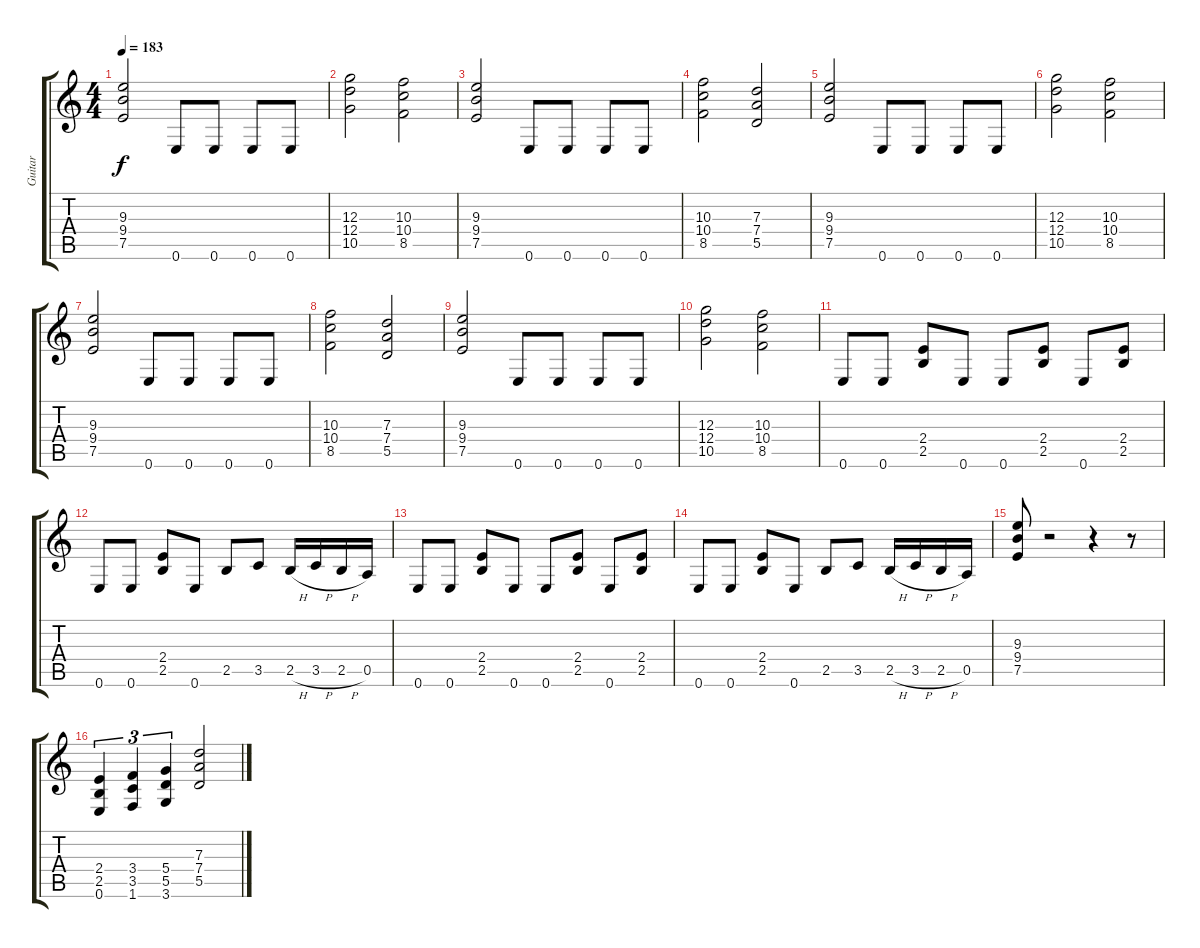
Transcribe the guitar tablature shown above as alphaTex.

\track ("Guitar" "Guitar") {instrument distortionguitar}
\staff {score tabs}
\tuning (E4 B3 G3 D3 A2 E2) {hide}
\ts (4 4)
\tempo 183
\clef g2
\ks c
(9.3 9.4 7.5).2{dy f} 0.6.8 0.6.8 0.6.8 0.6.8 |
(12.3 12.4 10.5).2 (10.3 10.4 8.5).2 |
(9.3 9.4 7.5).2 0.6.8 0.6.8 0.6.8 0.6.8 |
(10.3 10.4 8.5).2 (7.3 7.4 5.5).2 |
(9.3 9.4 7.5).2 0.6.8 0.6.8 0.6.8 0.6.8 |
(12.3 12.4 10.5).2 (10.3 10.4 8.5).2 |
(9.3 9.4 7.5).2 0.6.8 0.6.8 0.6.8 0.6.8 |
(10.3 10.4 8.5).2 (7.3 7.4 5.5).2 |
(9.3 9.4 7.5).2 0.6.8 0.6.8 0.6.8 0.6.8 |
(12.3 12.4 10.5).2 (10.3 10.4 8.5).2 |
0.6.8 0.6.8 (2.4 2.5).8 0.6.8 0.6.8 (2.4 2.5).8 0.6.8 (2.4 2.5).8 |
0.6.8 0.6.8 (2.4 2.5).8 0.6.8 2.5.8 3.5.8 2.5{h}.16 3.5{h}.16 2.5{h}.16 0.5.16 |
0.6.8 0.6.8 (2.4 2.5).8 0.6.8 0.6.8 (2.4 2.5).8 0.6.8 (2.4 2.5).8 |
0.6.8 0.6.8 (2.4 2.5).8 0.6.8 2.5.8 3.5.8 2.5{h}.16 3.5{h}.16 2.5{h}.16 0.5.16 |
(9.3 9.4 7.5).8 r.2 r.4 r.8 |
(2.4 2.5 0.6).4{tu (3 2)} (3.4 3.5 1.6).4{tu (3 2)} (5.4 5.5 3.6).4{tu (3 2)} (7.3 7.4 5.5).2
